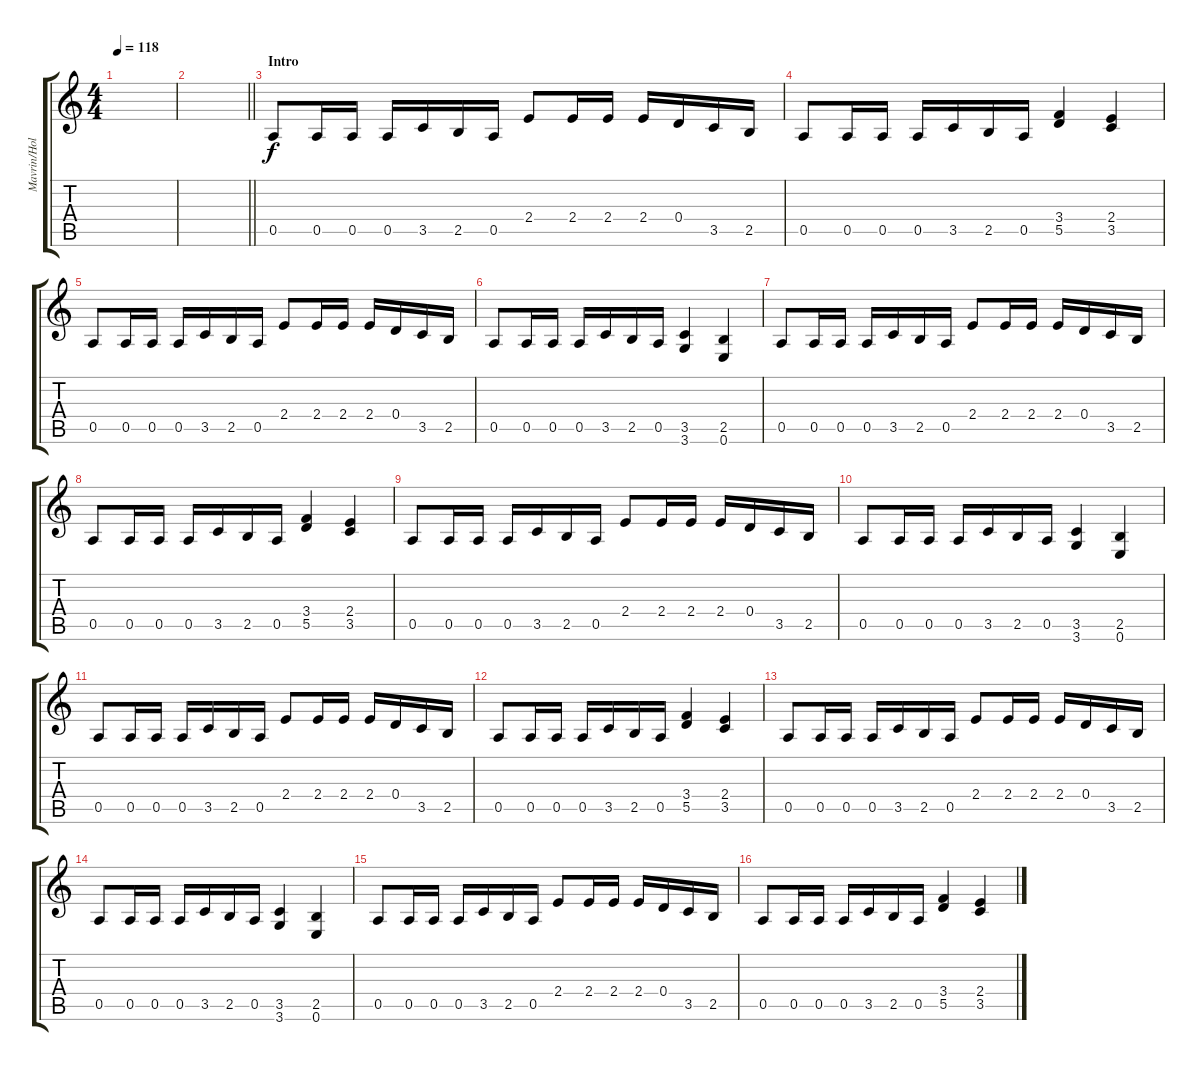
\track ("Mavrin/Holstinin" "Mavrin/Hol") {instrument distortionguitar}
\staff {score tabs}
\tuning (E4 B3 G3 D3 A2 E2) {hide}
\ts (4 4)
\tempo 118
\clef g2
\ks c
|
\barLineRight lightlight
|
\section ("" "Intro")
0.5.8 0.5.16 0.5.16 0.5.16 3.5.16 2.5.16 0.5.16 2.4.8 2.4.16 2.4.16 2.4.16 0.4.16 3.5.16 2.5.16 |
0.5.8 0.5.16 0.5.16 0.5.16 3.5.16 2.5.16 0.5.16 (3.4 5.5).4 (2.4 3.5).4 |
0.5.8 0.5.16 0.5.16 0.5.16 3.5.16 2.5.16 0.5.16 2.4.8 2.4.16 2.4.16 2.4.16 0.4.16 3.5.16 2.5.16 |
0.5.8 0.5.16 0.5.16 0.5.16 3.5.16 2.5.16 0.5.16 (3.5 3.6).4 (2.5 0.6).4 |
0.5.8 0.5.16 0.5.16 0.5.16 3.5.16 2.5.16 0.5.16 2.4.8 2.4.16 2.4.16 2.4.16 0.4.16 3.5.16 2.5.16 |
0.5.8 0.5.16 0.5.16 0.5.16 3.5.16 2.5.16 0.5.16 (3.4 5.5).4 (2.4 3.5).4 |
0.5.8 0.5.16 0.5.16 0.5.16 3.5.16 2.5.16 0.5.16 2.4.8 2.4.16 2.4.16 2.4.16 0.4.16 3.5.16 2.5.16 |
0.5.8 0.5.16 0.5.16 0.5.16 3.5.16 2.5.16 0.5.16 (3.5 3.6).4 (2.5 0.6).4 |
0.5.8 0.5.16 0.5.16 0.5.16 3.5.16 2.5.16 0.5.16 2.4.8 2.4.16 2.4.16 2.4.16 0.4.16 3.5.16 2.5.16 |
0.5.8 0.5.16 0.5.16 0.5.16 3.5.16 2.5.16 0.5.16 (3.4 5.5).4 (2.4 3.5).4 |
0.5.8 0.5.16 0.5.16 0.5.16 3.5.16 2.5.16 0.5.16 2.4.8 2.4.16 2.4.16 2.4.16 0.4.16 3.5.16 2.5.16 |
0.5.8 0.5.16 0.5.16 0.5.16 3.5.16 2.5.16 0.5.16 (3.5 3.6).4 (2.5 0.6).4 |
0.5.8 0.5.16 0.5.16 0.5.16 3.5.16 2.5.16 0.5.16 2.4.8 2.4.16 2.4.16 2.4.16 0.4.16 3.5.16 2.5.16 |
0.5.8 0.5.16 0.5.16 0.5.16 3.5.16 2.5.16 0.5.16 (3.4 5.5).4 (2.4 3.5).4
